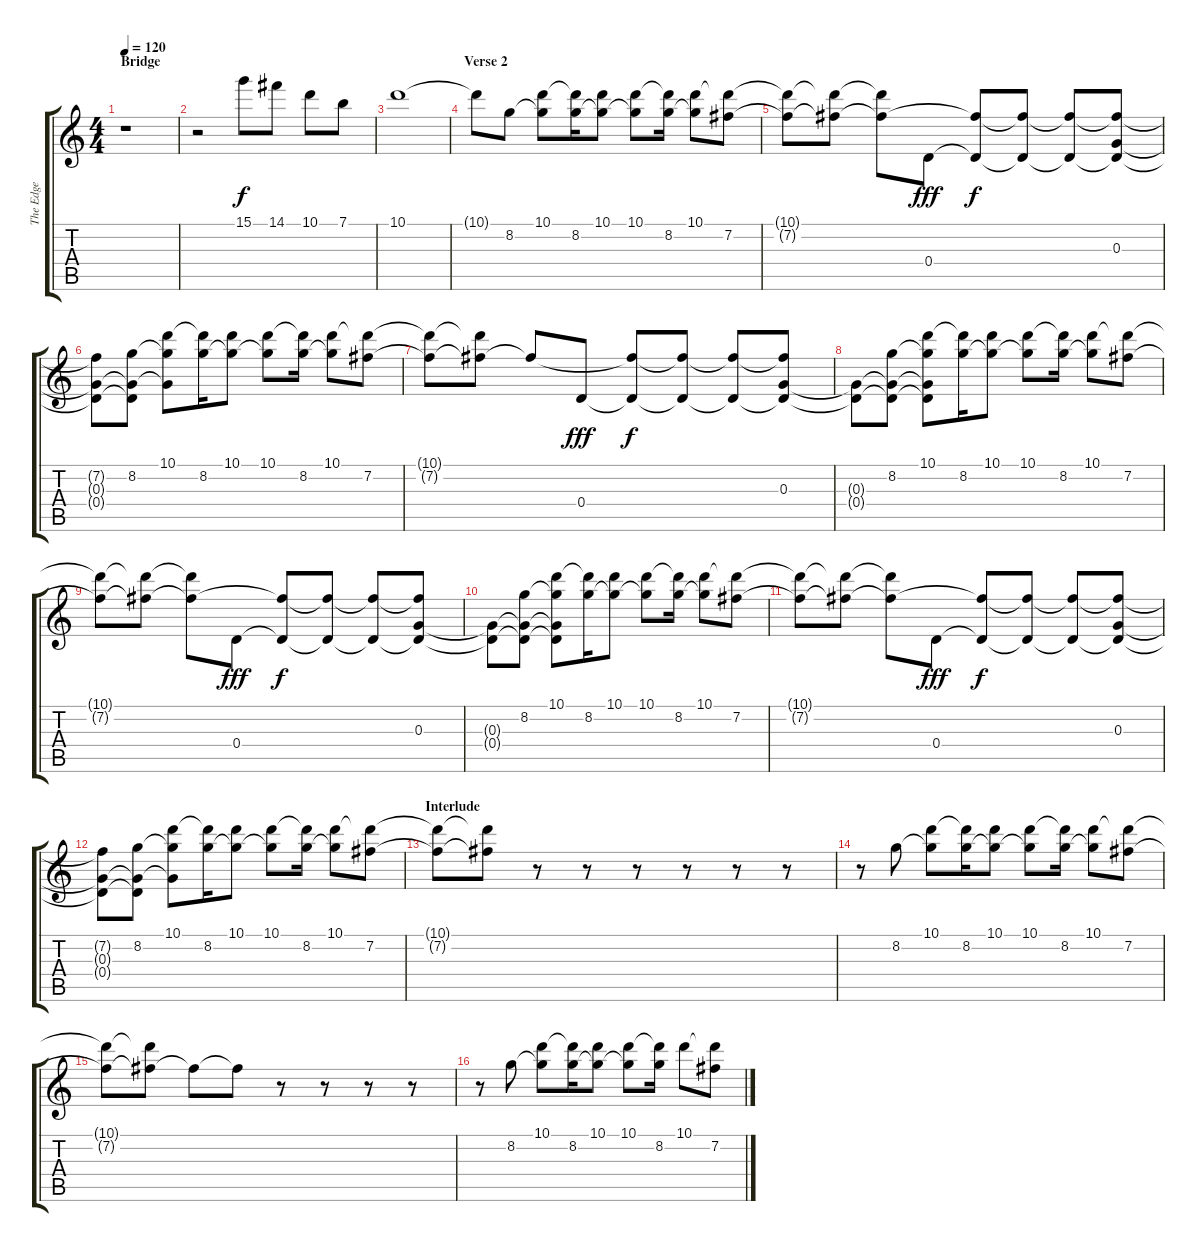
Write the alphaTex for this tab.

\track ("The Edge" "The Edge") {instrument overdrivenguitar}
\staff {score tabs}
\tuning (E4 B3 G3 D3 A2 E2) {hide}
\ts (4 4)
\section ("" "Bridge")
\tempo 120
\clef g2
\ks c
r.1{dy f} |
r.2 15.1.8 14.1.8 10.1.8 7.1.8 |
10.1.1 |
\section ("" "Verse 2")
10.1{t}.8{volume 14} 8.2.8 (10.1 8.2{t}).8 (10.1{t} 8.2).16 (10.1 8.2{t}).8 (10.1 8.2{t}).8 (10.1{t} 8.2).16 (10.1 8.2{t}).8 (10.1{t} 7.2).8 |
(10.1{t} 7.2{t}).8 (10.1{t} 7.2{t}).8 (10.1{t} 7.2{t}).8 0.4.8{dy fff} (7.2{t} 0.4{t}).8{dy f} (7.2{t} 0.4{t}).8 (7.2{t} 0.4{t}).8 (7.2{t} 0.3 0.4{t}).8 |
(7.2{t} 0.3{t} 0.4{t}).8 (8.2 0.3{t} 0.4{t}).8 (10.1 8.2{t} 0.3{t}).8 (10.1{t} 8.2).16 (10.1 8.2{t}).8 (10.1 8.2{t}).8 (10.1{t} 8.2).16 (10.1 8.2{t}).8 (10.1{t} 7.2).8 |
(10.1{t} 7.2{t}).8 (10.1{t} 7.2{t}).8 7.2{t}.8 0.4.8{dy fff} (7.2{t} 0.4{t}).8{dy f} (7.2{t} 0.4{t}).8 (7.2{t} 0.4{t}).8 (7.2{t} 0.3 0.4{t}).8 |
(0.3{t} 0.4{t}).8 (8.2 0.3{t} 0.4{t}).8 (10.1 8.2{t} 0.3{t} 0.4{t}).8 (10.1{t} 8.2).16 (10.1 8.2{t}).8 (10.1 8.2{t}).8 (10.1{t} 8.2).16 (10.1 8.2{t}).8 (10.1{t} 7.2).8 |
(10.1{t} 7.2{t}).8 (10.1{t} 7.2{t}).8 (10.1{t} 7.2{t}).8 0.4.8{dy fff} (7.2{t} 0.4{t}).8{dy f} (7.2{t} 0.4{t}).8 (7.2{t} 0.4{t}).8 (7.2{t} 0.3 0.4{t}).8 |
(0.3{t} 0.4{t}).8 (8.2 0.3{t} 0.4{t}).8 (10.1 8.2{t} 0.3{t} 0.4{t}).8 (10.1{t} 8.2).16 (10.1 8.2{t}).8 (10.1 8.2{t}).8 (10.1{t} 8.2).16 (10.1 8.2{t}).8 (10.1{t} 7.2).8 |
(10.1{t} 7.2{t}).8 (10.1{t} 7.2{t}).8 (10.1{t} 7.2{t}).8 0.4.8{dy fff} (7.2{t} 0.4{t}).8{dy f} (7.2{t} 0.4{t}).8 (7.2{t} 0.4{t}).8 (7.2{t} 0.3 0.4{t}).8 |
(7.2{t} 0.3{t} 0.4{t}).8 (8.2 0.3{t} 0.4{t}).8 (10.1 8.2{t} 0.3{t}).8 (10.1{t} 8.2).16 (10.1 8.2{t}).8 (10.1 8.2{t}).8 (10.1{t} 8.2).16 (10.1 8.2{t}).8 (10.1{t} 7.2).8 |
\section ("" "Interlude")
(10.1{t} 7.2{t}).8 (10.1{t} 7.2{t}).8 r.8 r.8 r.8 r.8 r.8 r.8 |
r.8 8.2.8 (10.1 8.2{t}).8 (10.1{t} 8.2).16 (10.1 8.2{t}).8 (10.1 8.2{t}).8 (10.1{t} 8.2).16 (10.1 8.2{t}).8 (10.1{t} 7.2).8 |
(10.1{t} 7.2{t}).8 (10.1{t} 7.2{t}).8 7.2{t}.8 7.2{t}.8 r.8 r.8 r.8 r.8 |
r.8 8.2.8 (10.1 8.2{t}).8 (10.1{t} 8.2).16 (10.1 8.2{t}).8 (10.1 8.2{t}).8 (10.1{t} 8.2).16 10.1.8 (10.1{t} 7.2).8
